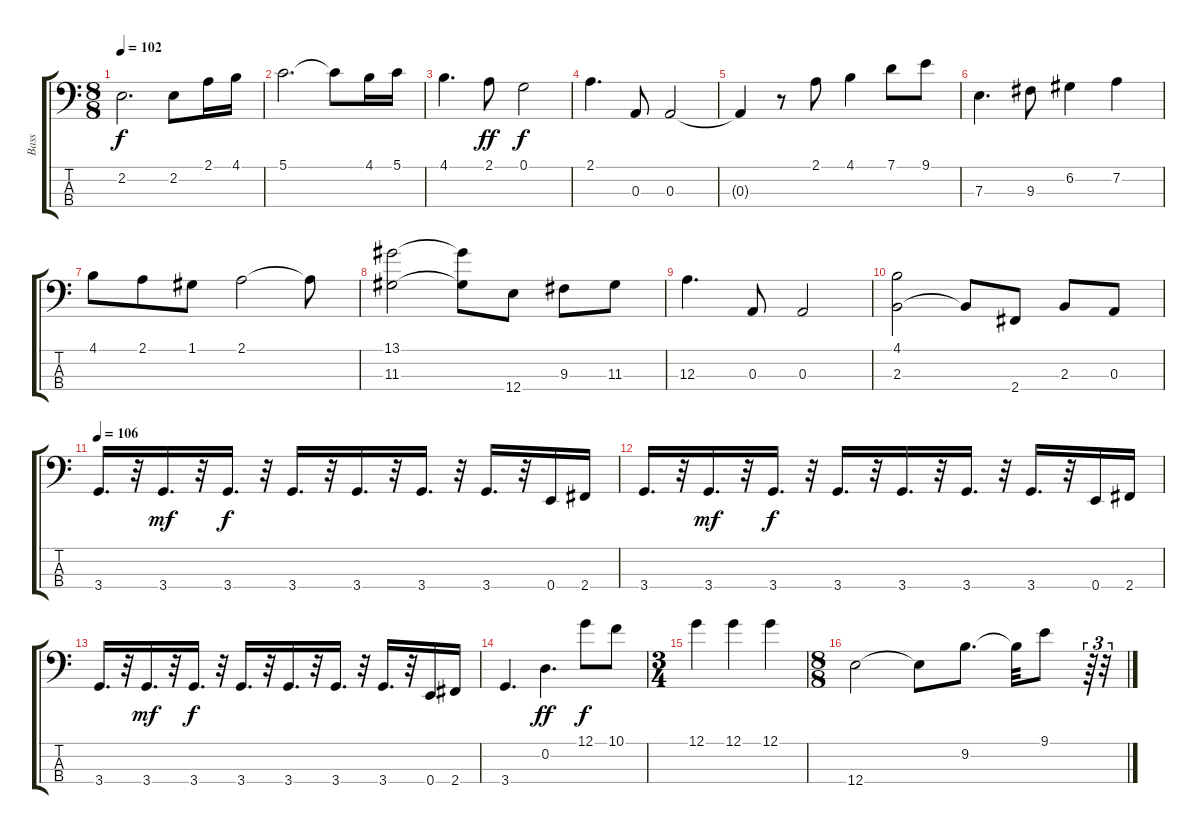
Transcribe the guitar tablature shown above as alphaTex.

\track ("Bass" "Bass") {instrument electricbassfinger}
\staff {score tabs}
\tuning (G2 D2 A1 E1) {hide}
\ts (8 8)
\tempo 102
\clef f4
\ks c
2.2.2{d dy f} 2.2.8 2.1.16 4.1.16 |
5.1.2{d} 5.1{t}.8 4.1.16 5.1.16 |
4.1.4{d} 2.1.8{dy ff} 0.1.2{dy f} |
2.1.4{d} 0.3.8 0.3.2 |
0.3{t}.4 r.8 2.1.8 4.1.4 7.1.8 9.1.8 |
7.3.4{d} 9.3.8 6.2.4 7.2.4 |
4.1.8 2.1.8 1.1.8 2.1.2 2.1{t}.8 |
(13.1 11.3).2 (13.1{t} 11.3{t}).8 12.4.8 9.3.8 11.3.8 |
12.3.4{d} 0.3.8 0.3.2 |
(4.1 2.3).2 2.3{t}.8 2.4.8 2.3.8 0.3.8 |
\tempo 106
3.4.16{d} r.32 3.4.16{d dy mf} r.32 3.4.16{d dy f} r.32 3.4.16{d} r.32 3.4.16{d} r.32 3.4.16{d} r.32 3.4.16{d} r.32 0.4.16 2.4.16 |
3.4.16{d} r.32 3.4.16{d dy mf} r.32 3.4.16{d dy f} r.32 3.4.16{d} r.32 3.4.16{d} r.32 3.4.16{d} r.32 3.4.16{d} r.32 0.4.16 2.4.16 |
3.4.16{d} r.32 3.4.16{d dy mf} r.32 3.4.16{d dy f} r.32 3.4.16{d} r.32 3.4.16{d} r.32 3.4.16{d} r.32 3.4.16{d} r.32 0.4.16 2.4.16 |
3.4.4{d} 0.2.4{d dy ff} 12.1.8{dy f} 10.1.8 |
\ts (3 4)
12.1.4 12.1.4 12.1.4 |
\ts (8 8)
12.4.2 12.4{t}.8 9.2.8{d} 9.2{t}.32 9.1.8 r.64{tu (3 2)} r.32{tu (3 2)}
